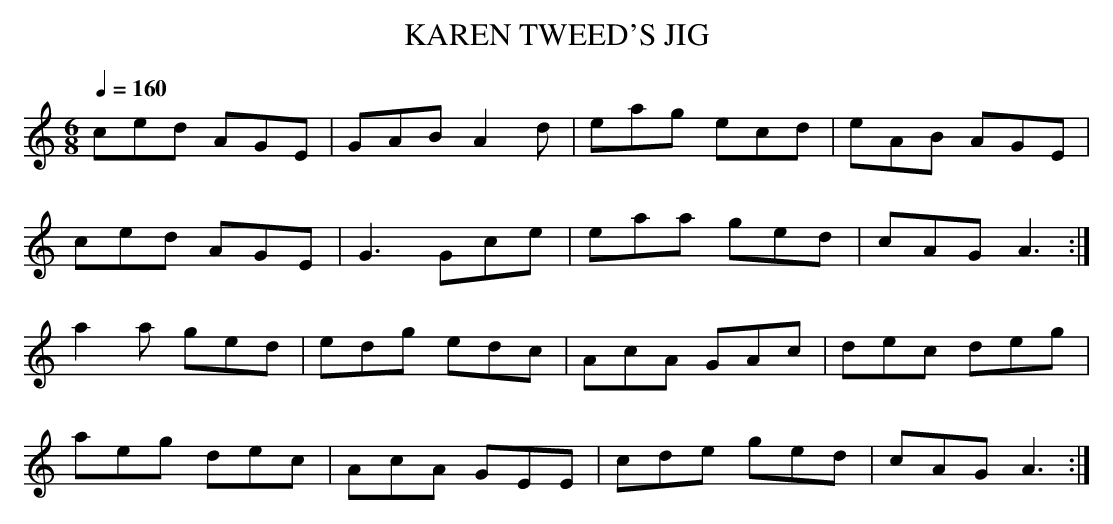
X:1
T:KAREN TWEED'S JIG
M:6/8
L:1/8
Q:1/4=160
K:Am
ced AGE|GAB A2d|eag ecd|eAB AGE|
ced AGE|G3 Gce|eaa ged|cAG A3:|
a2a ged|edg edc|AcA GAc|dec deg|
aeg dec|AcA GEE|cde ged|cAG A3:|
